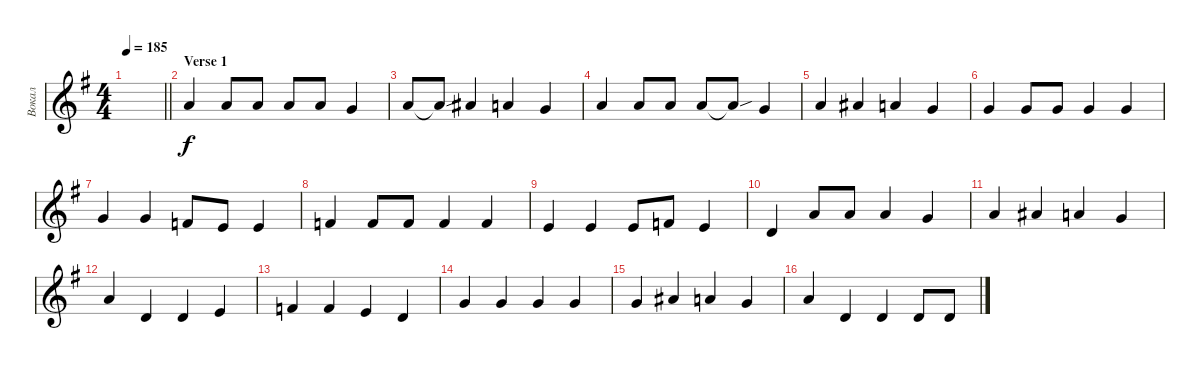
\track ("Вокал" "Вокал") {instrument trumpet}
\staff {score}
\tuning (E4 B3 G3 D3 A2 E2) {hide}
\ts (4 4)
\tempo 185
\clef g2
\barLineRight lightlight
\ks eminor
|
\section ("" "Verse 1")
5.1.4 5.1.8 5.1.8 5.1.8 5.1.8 3.1.4 |
5.1.8 5.1{sou t}.8 6.1.4 5.1.4 3.1.4 |
5.1.4 5.1.8 5.1.8 5.1.8 5.1{sou t}.8 3.1.4 |
5.1.4 6.1.4 5.1.4 3.1.4 |
3.1.4 3.1.8 3.1.8 3.1.4 3.1.4 |
3.1.4 3.1.4 1.1.8 0.1.8 0.1.4 |
1.1.4 1.1.8 1.1.8 1.1.4 1.1.4 |
0.1.4 0.1.4 0.1.8 1.1.8 0.1.4 |
3.2.4 5.1.8 5.1.8 5.1.4 3.1.4 |
5.1.4 6.1.4 5.1.4 3.1.4 |
5.1.4 3.2.4 3.2.4 0.1.4 |
1.1.4 1.1.4 0.1.4 3.2.4 |
3.1.4 3.1.4 3.1.4 3.1.4 |
3.1.4 6.1.4 5.1.4 3.1.4 |
5.1.4 3.2.4 3.2.4 3.2.8 3.2.8
